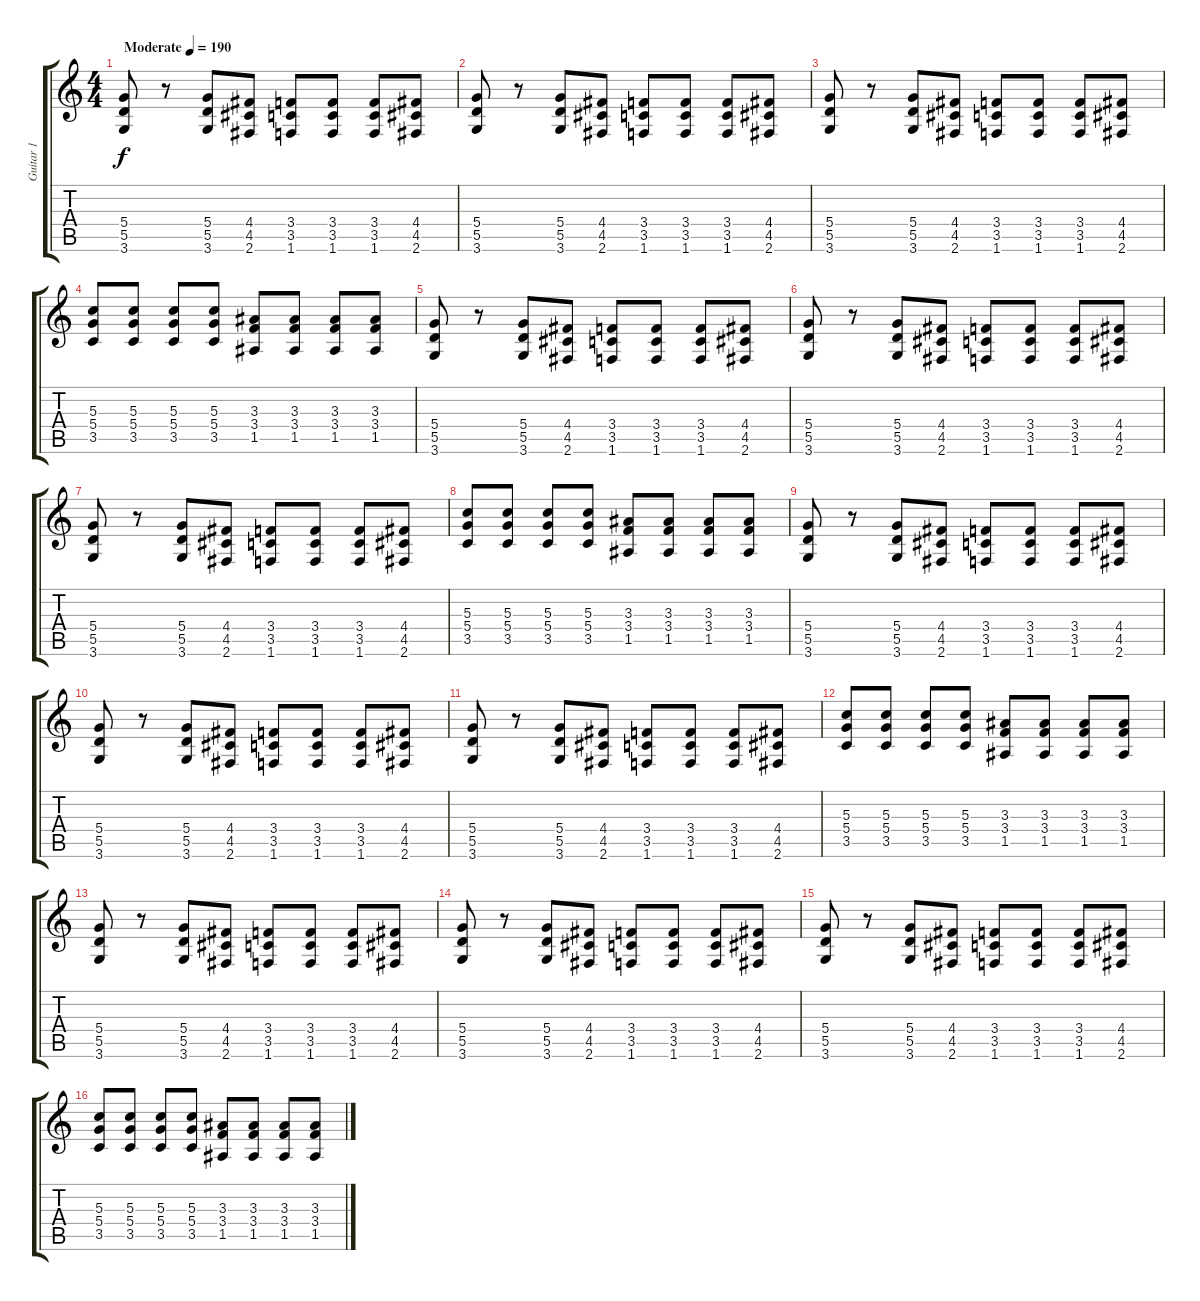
\track ("Guitar 1" "Guitar 1") {instrument overdrivenguitar}
\staff {score tabs}
\tuning (E4 B3 G3 D3 A2 E2) {hide}
\ts (4 4)
\tempo (190 "Moderate")
\clef g2
\ks c
(5.4 5.5 3.6).8{dy f instrument overdrivenguitar} r.8 (5.4 5.5 3.6).8 (4.4 4.5 2.6).8 (3.4 3.5 1.6).8 (3.4 3.5 1.6).8 (3.4 3.5 1.6).8 (4.4 4.5 2.6).8 |
(5.4 5.5 3.6).8 r.8 (5.4 5.5 3.6).8 (4.4 4.5 2.6).8 (3.4 3.5 1.6).8 (3.4 3.5 1.6).8 (3.4 3.5 1.6).8 (4.4 4.5 2.6).8 |
(5.4 5.5 3.6).8 r.8 (5.4 5.5 3.6).8 (4.4 4.5 2.6).8 (3.4 3.5 1.6).8 (3.4 3.5 1.6).8 (3.4 3.5 1.6).8 (4.4 4.5 2.6).8 |
(5.3 5.4 3.5).8 (5.3 5.4 3.5).8 (5.3 5.4 3.5).8 (5.3 5.4 3.5).8 (3.3 3.4 1.5).8 (3.3 3.4 1.5).8 (3.3 3.4 1.5).8 (3.3 3.4 1.5).8 |
(5.4 5.5 3.6).8 r.8 (5.4 5.5 3.6).8 (4.4 4.5 2.6).8 (3.4 3.5 1.6).8 (3.4 3.5 1.6).8 (3.4 3.5 1.6).8 (4.4 4.5 2.6).8 |
(5.4 5.5 3.6).8 r.8 (5.4 5.5 3.6).8 (4.4 4.5 2.6).8 (3.4 3.5 1.6).8 (3.4 3.5 1.6).8 (3.4 3.5 1.6).8 (4.4 4.5 2.6).8 |
(5.4 5.5 3.6).8 r.8 (5.4 5.5 3.6).8 (4.4 4.5 2.6).8 (3.4 3.5 1.6).8 (3.4 3.5 1.6).8 (3.4 3.5 1.6).8 (4.4 4.5 2.6).8 |
(5.3 5.4 3.5).8 (5.3 5.4 3.5).8 (5.3 5.4 3.5).8 (5.3 5.4 3.5).8 (3.3 3.4 1.5).8 (3.3 3.4 1.5).8 (3.3 3.4 1.5).8 (3.3 3.4 1.5).8 |
(5.4 5.5 3.6).8 r.8 (5.4 5.5 3.6).8 (4.4 4.5 2.6).8 (3.4 3.5 1.6).8 (3.4 3.5 1.6).8 (3.4 3.5 1.6).8 (4.4 4.5 2.6).8 |
(5.4 5.5 3.6).8 r.8 (5.4 5.5 3.6).8 (4.4 4.5 2.6).8 (3.4 3.5 1.6).8 (3.4 3.5 1.6).8 (3.4 3.5 1.6).8 (4.4 4.5 2.6).8 |
(5.4 5.5 3.6).8 r.8 (5.4 5.5 3.6).8 (4.4 4.5 2.6).8 (3.4 3.5 1.6).8 (3.4 3.5 1.6).8 (3.4 3.5 1.6).8 (4.4 4.5 2.6).8 |
(5.3 5.4 3.5).8 (5.3 5.4 3.5).8 (5.3 5.4 3.5).8 (5.3 5.4 3.5).8 (3.3 3.4 1.5).8 (3.3 3.4 1.5).8 (3.3 3.4 1.5).8 (3.3 3.4 1.5).8 |
(5.4 5.5 3.6).8 r.8 (5.4 5.5 3.6).8 (4.4 4.5 2.6).8 (3.4 3.5 1.6).8 (3.4 3.5 1.6).8 (3.4 3.5 1.6).8 (4.4 4.5 2.6).8 |
(5.4 5.5 3.6).8 r.8 (5.4 5.5 3.6).8 (4.4 4.5 2.6).8 (3.4 3.5 1.6).8 (3.4 3.5 1.6).8 (3.4 3.5 1.6).8 (4.4 4.5 2.6).8 |
(5.4 5.5 3.6).8 r.8 (5.4 5.5 3.6).8 (4.4 4.5 2.6).8 (3.4 3.5 1.6).8 (3.4 3.5 1.6).8 (3.4 3.5 1.6).8 (4.4 4.5 2.6).8 |
(5.3 5.4 3.5).8 (5.3 5.4 3.5).8 (5.3 5.4 3.5).8 (5.3 5.4 3.5).8 (3.3 3.4 1.5).8 (3.3 3.4 1.5).8 (3.3 3.4 1.5).8 (3.3 3.4 1.5).8
